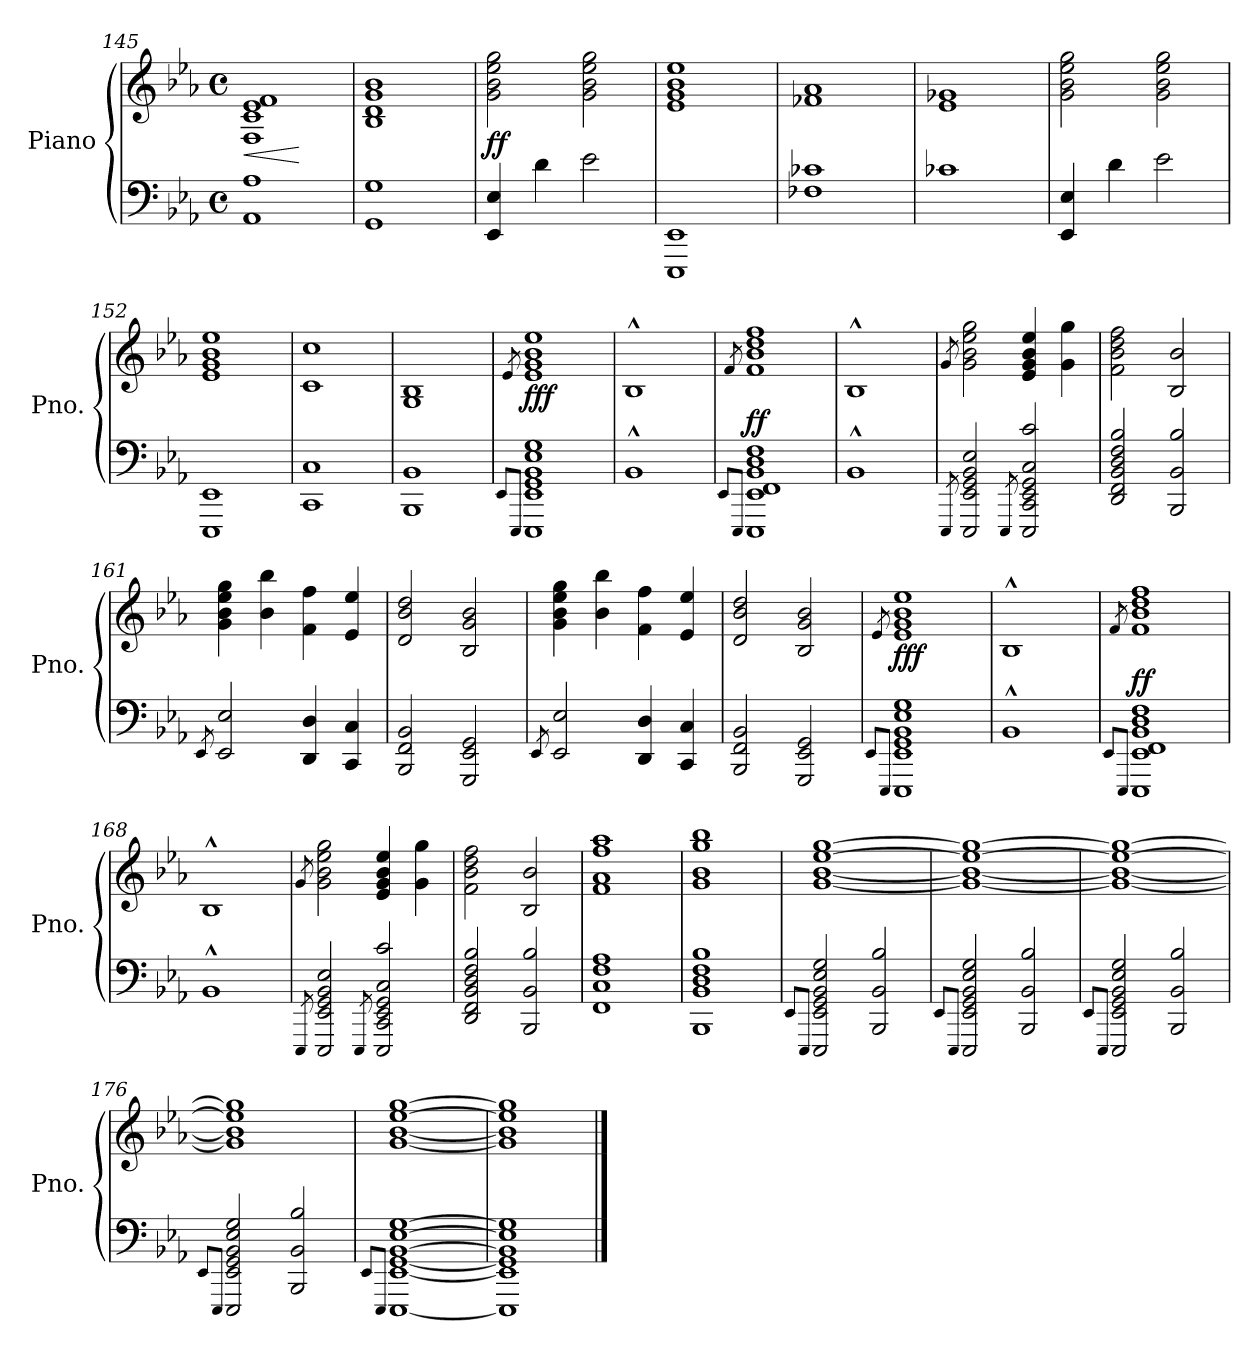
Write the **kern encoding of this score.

**kern	**kern	**dynam
*part1	*part1	*part1
*staff2	*staff1	*staff1/2
*I"Piano	*	*
*I'Pno.	*	*
*clefF4	*clefG2	*
*k[b-e-a-]	*k[b-e-a-]	*
*M4/4	*M4/4	*
*met(c)	*met(c)	*
=145	=145	=145
!	!	!LO:HP:b
1AA- 1A-	1F 1c 1e- 1f	<
.	.	[
=146	=146	=146
1GG 1G	1B- 1d 1g 1b-	.
=147	=147	=147
*	*MM140	*
!	!	!LO:DY:b
4EE-/ 4E-/	2g\ 2b-\ 2ee-\ 2gg\	ff
4d\	.	.
2e-\	2g\ 2b-\ 2ee-\ 2gg\	.
=148	=148	=148
1EEE- 1EE-	1e- 1g 1b- 1ee-	.
=149	=149	=149
1F-X 1c-X	1f-X 1a-	.
=150	=150	=150
1c-X	1e- 1g-X	.
=151	=151	=151
4EE-/ 4E-/	2g\ 2b-\ 2ee-\ 2gg\	.
4d\	.	.
2e-\	2g\ 2b-\ 2ee-\ 2gg\	.
=152	=152	=152
1EEE- 1EE-	1e- 1g 1b- 1ee-	.
=153	=153	=153
1CC 1C	1c 1cc	.
=154	=154	=154
1BBB- 1BB-	1G 1B-	.
=155	=155	=155
*	*MM60	*
8qEE-/L	.	.
8qEEE-/J	8qe-/	.
!	!	!LO:DY:b
1EEE- 1EE- 1GG 1BB- 1E- 1G	1e- 1g 1b- 1ee-	fff
=156	=156	=156
1BB-^^	1B-^^	.
!!LO:LB:g=z
=157	=157	=157
8qEE-/L	.	.
8qEEE-/J	8qf/	.
!	!	!LO:DY:a=2
1EEE- 1EE- 1FF 1BB- 1D 1F	1f 1b- 1dd 1ff	ff
=158	=158	=158
1BB-^^	1B-^^	.
=159	=159	=159
8qEEE-/	8qg/	.
2EEE-/ 2EE-/ 2GG/ 2BB-/ 2E-/	2g\ 2b-\ 2ee-\ 2gg\	.
8qEEE-/	.	.
2EEE-/ 2CC/ 2EE-/ 2GG/ 2C/ 2c/	4e-/ 4g/ 4b-/ 4ee-/	.
.	4g\ 4gg\	.
=160	=160	=160
2DD/ 2FF/ 2BB-/ 2D/ 2F/ 2B-/	2f\ 2b-\ 2dd\ 2ff\	.
2BBB-/ 2BB-/ 2B-/	2B-/ 2b-/	.
=161	=161	=161
8qEE-/	.	.
2EE-/ 2E-/	4g\ 4b-\ 4ee-\ 4gg\	.
.	4b-\ 4bb-\	.
4DD/ 4D/	4f\ 4ff\	.
4CC/ 4C/	4e-/ 4ee-/	.
=162	=162	=162
2BBB-/ 2FF/ 2BB-/	2d/ 2b-/ 2dd/	.
2GGG/ 2EE-/ 2GG/	2B-/ 2g/ 2b-/	.
=163	=163	=163
8qEE-/	.	.
2EE-/ 2E-/	4g\ 4b-\ 4ee-\ 4gg\	.
.	4b-\ 4bb-\	.
4DD/ 4D/	4f\ 4ff\	.
4CC/ 4C/	4e-/ 4ee-/	.
=164	=164	=164
2BBB-/ 2FF/ 2BB-/	2d/ 2b-/ 2dd/	.
2GGG/ 2EE-/ 2GG/	2B-/ 2g/ 2b-/	.
=165	=165	=165
8qEE-/L	.	.
8qEEE-/J	8qe-/	.
!	!	!LO:DY:b
1EEE- 1EE- 1GG 1BB- 1E- 1G	1e- 1g 1b- 1ee-	fff
!!LO:LB:g=z
=166	=166	=166
1BB-^^	1B-^^	.
=167	=167	=167
8qEE-/L	.	.
8qEEE-/J	8qf/	.
!	!	!LO:DY:a=2
1EEE- 1EE- 1FF 1BB- 1D 1F	1f 1b- 1dd 1ff	ff
=168	=168	=168
1BB-^^	1B-^^	.
=169	=169	=169
8qEEE-/	8qg/	.
2EEE-/ 2EE-/ 2GG/ 2BB-/ 2E-/	2g\ 2b-\ 2ee-\ 2gg\	.
8qEEE-/	.	.
2EEE-/ 2CC/ 2EE-/ 2GG/ 2C/ 2c/	4e-/ 4g/ 4b-/ 4ee-/	.
.	4g\ 4gg\	.
=170	=170	=170
2DD/ 2FF/ 2BB-/ 2D/ 2F/ 2B-/	2f\ 2b-\ 2dd\ 2ff\	.
2BBB-/ 2BB-/ 2B-/	2B-/ 2b-/	.
=171	=171	=171
1FF 1C 1F 1A-	1f 1a- 1ff 1aa-	.
=172	=172	=172
1BBB- 1BB- 1D 1F 1B-	1g 1b- 1gg 1bb-	.
=173	=173	=173
8qEE-/L	.	.
8qEEE-/J	.	.
2EEE-/ 2EE-/ 2GG/ 2BB-/ 2E-/ 2G/	[1g [1b- [1ee- [1gg	.
2BBB-/ 2BB-/ 2B-/	.	.
=174	=174	=174
8qEE-/L	.	.
8qEEE-/J	.	.
2EEE-/ 2EE-/ 2GG/ 2BB-/ 2E-/ 2G/	1g_ 1b-_ 1ee-_ 1gg_	.
2BBB-/ 2BB-/ 2B-/	.	.
=175	=175	=175
8qEE-/L	.	.
8qEEE-/J	.	.
2EEE-/ 2EE-/ 2GG/ 2BB-/ 2E-/ 2G/	1g_ 1b-_ 1ee-_ 1gg_	.
2BBB-/ 2BB-/ 2B-/	.	.
!!LO:LB:g=z
=176	=176	=176
8qEE-/L	.	.
8qEEE-/J	.	.
2EEE-/ 2EE-/ 2GG/ 2BB-/ 2E-/ 2G/	1g] 1b-] 1ee-] 1gg]	.
2BBB-/ 2BB-/ 2B-/	.	.
=177	=177	=177
*	*MM40	*
8qEE-/L	.	.
8qEEE-/J	.	.
[1EEE- [1EE- [1GG [1BB- [1E- [1G	[1g [1b- [1ee- [1gg	.
=178	=178	=178
1EEE-] 1EE-] 1GG] 1BB-] 1E-] 1G]	1g] 1b-] 1ee-] 1gg]	.
==	==	==
*-	*-	*-
